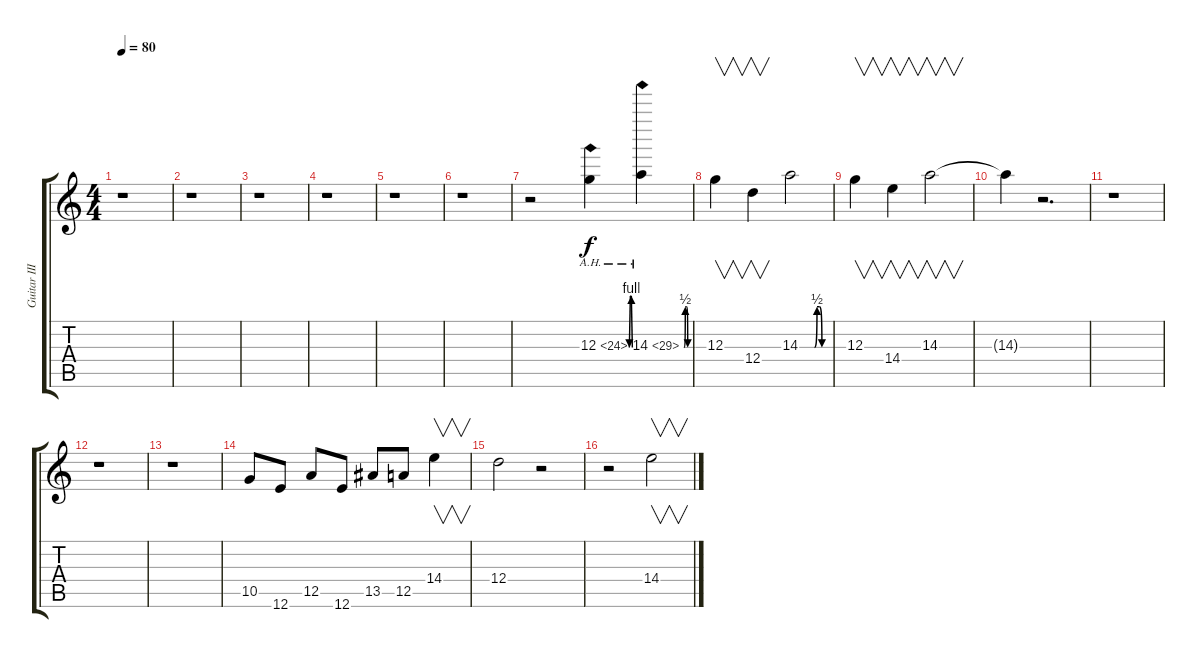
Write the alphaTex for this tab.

\track ("Guitar III" "Guitar III") {instrument distortionguitar}
\staff {score tabs}
\tuning (E4 B3 G3 D3 A2 E2) {hide}
\ts (4 4)
\tempo 80
\clef g2
\ks c
r.1{dy f} |
r.1 |
r.1 |
r.1 |
r.1 |
r.1 |
r.2 12.3{be (custom 0 0 15 4 30 4 45 0 60 0) ah 12}.4 14.3{be (custom 0 0 15 2 30 2 45 0 60 0) ah 15}.4 |
12.3.4{v} 12.4.4{v} 14.3{be (custom 0 0 30 0 35 2 40 2 45 0 60 0)}.2 |
12.3.4{v} 14.4.4{v} 14.3.2{v} |
14.3{t}.4{volume 0} r.2{d volume 13} |
r.1 |
r.1 |
r.1 |
10.5.8 12.6.8 12.5.8 12.6.8 13.5.8 12.5.8 14.4.4{v} |
12.4.2 r.2 |
r.2 14.4.2{v}
